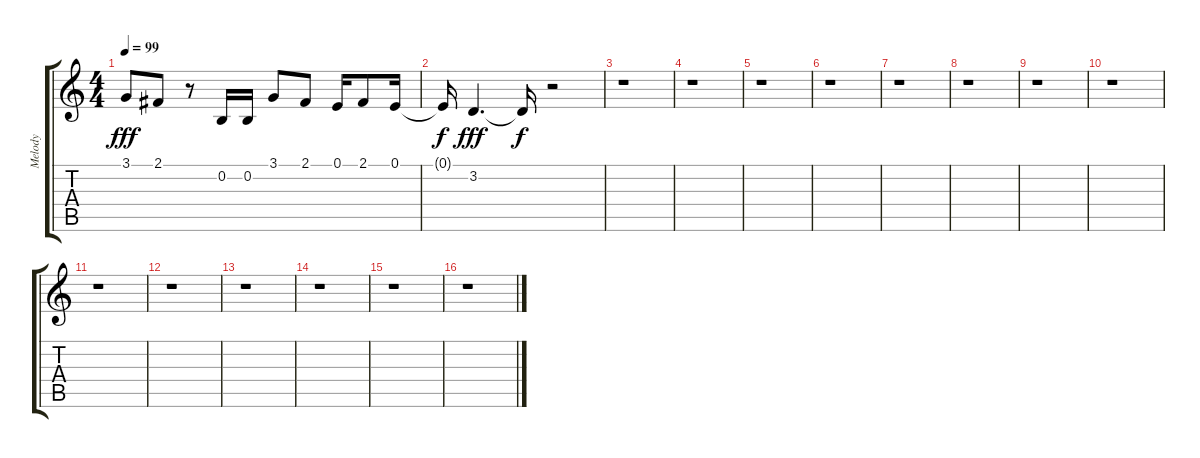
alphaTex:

\track ("Melody" "Melody") {instrument lead3calliope}
\staff {score tabs}
\tuning (E4 B3 G3 D3 A2 E2) {hide}
\ts (4 4)
\tempo 99
\clef g2
\ks c
3.1.8{dy fff} 2.1.8 r.8 0.2.16 0.2.16 3.1.8 2.1.8 0.1.16 2.1.8 0.1.16 |
0.1{t}.16{dy f} 3.2.4{d dy fff} 3.2{t}.16{dy f} r.2 |
r.1 |
r.1 |
r.1 |
r.1 |
r.1 |
r.1 |
r.1 |
r.1 |
r.1 |
r.1 |
r.1 |
r.1 |
r.1 |
r.1
